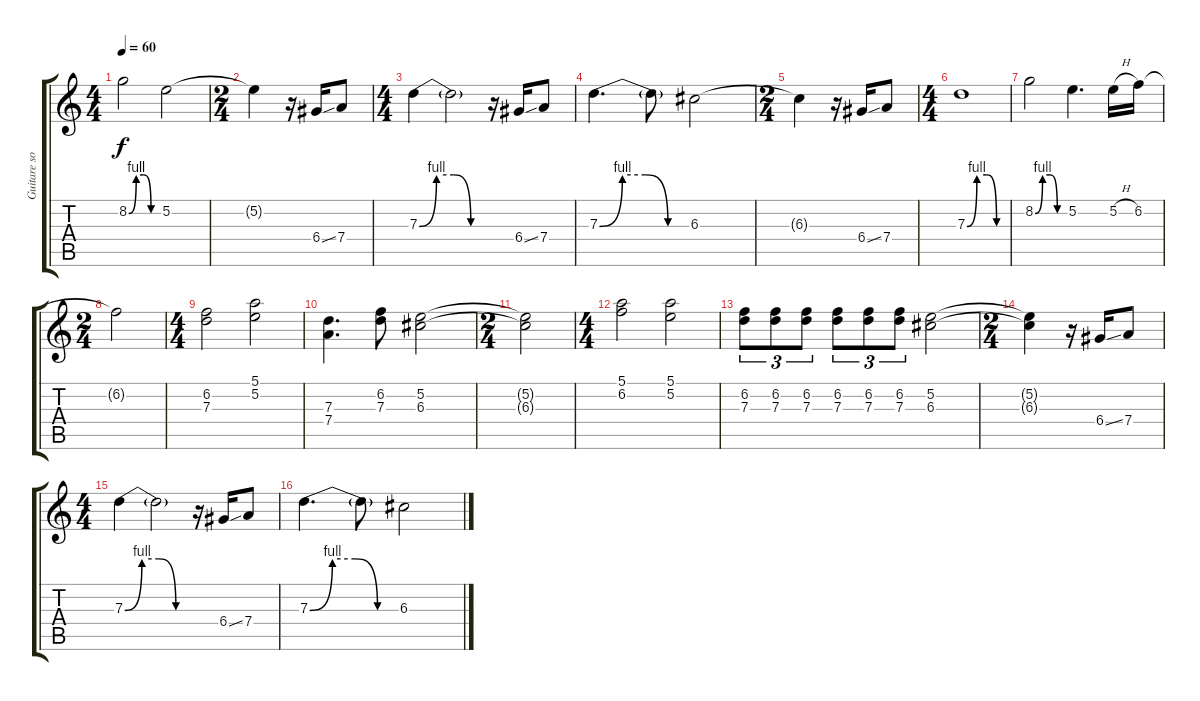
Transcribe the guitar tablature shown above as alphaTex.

\track ("Guitare solo 2 (satur閑)" "Guitare so") {instrument overdrivenguitar}
\staff {score tabs}
\tuning (E4 B3 G3 D3 A2 E2) {hide}
\ts (4 4)
\tempo 60
\clef g2
\ks c
8.2{be (custom 0 0 15 4 30 4 45 0 60 0)}.2{dy f} 5.2.2 |
\ts (2 4)
5.2{t}.4 r.16 6.4{ss}.16 7.4.8 |
\ts (4 4)
7.3{be (custom 0 0 15 4 30 4 45 0 60 0)}.4 7.3{t}.2 r.16 6.4{ss}.16 7.4.8 |
7.3{be (custom 0 0 15 4 30 4 45 0 60 0)}.4{d} 7.3{t}.8 6.3.2 |
\ts (2 4)
6.3{t}.4 r.16 6.4{ss}.16 7.4.8 |
\ts (4 4)
7.3{be (custom 0 0 15 4 30 4 45 0 60 0)}.1 |
8.2{be (custom 0 0 15 4 30 4 45 0 60 0)}.2 5.2.4{d} 5.2{h}.16 6.2.16 |
\ts (2 4)
6.2{t}.2 |
\ts (4 4)
(6.2 7.3).2 (5.1 5.2).2 |
(7.3 7.4).4{d} (6.2 7.3).8 (5.2 6.3).2 |
\ts (2 4)
(5.2{t} 6.3{t}).2 |
\ts (4 4)
(5.1 6.2).2 (5.1 5.2).2 |
(6.2 7.3).8{tu (3 2)} (6.2 7.3).8{tu (3 2)} (6.2 7.3).8{tu (3 2)} (6.2 7.3).8{tu (3 2)} (6.2 7.3).8{tu (3 2)} (6.2 7.3).8{tu (3 2)} (5.2 6.3).2 |
\ts (2 4)
(5.2{t} 6.3{t}).4 r.16 6.4{ss}.16 7.4.8 |
\ts (4 4)
7.3{be (custom 0 0 15 4 30 4 45 0 60 0)}.4 7.3{t}.2 r.16 6.4{ss}.16 7.4.8 |
7.3{be (custom 0 0 15 4 30 4 45 0 60 0)}.4{d} 7.3{t}.8 6.3.2
